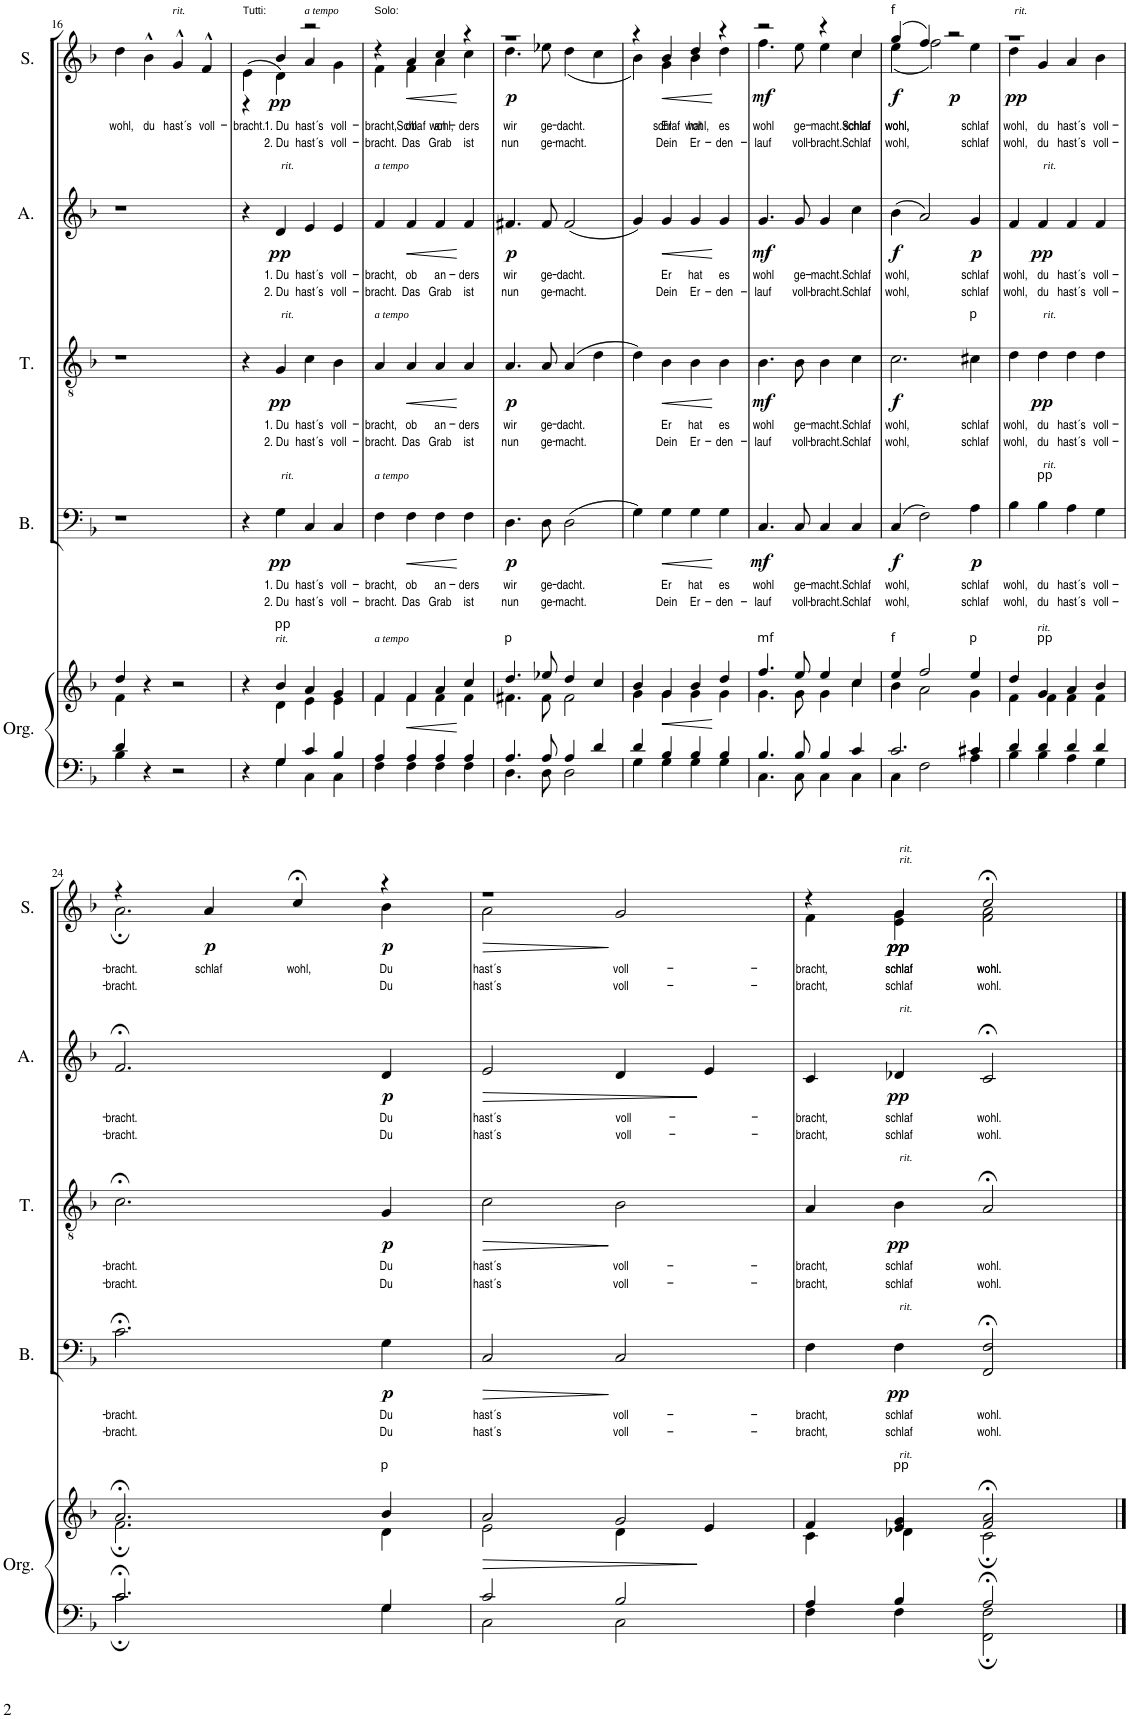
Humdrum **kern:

**kern	**kern	**dynam	**kern	**text	**text	**dynam	**kern	**text	**text	**dynam	**kern	**text	**text	**dynam	**kern	**text	**text	**dynam
*part5	*part5	*part5	*part4	*part4	*part4	*part4	*part3	*part3	*part3	*part3	*part2	*part2	*part2	*part2	*part1	*part1	*part1	*part1
*staff6	*staff5	*staff5/6	*staff4	*staff4	*staff4	*staff4	*staff3	*staff3	*staff3	*staff3	*staff2	*staff2	*staff2	*staff2	*staff1	*staff1	*staff1	*staff1
*I"Orgel	*	*	*I"Bass	*	*	*	*I"Tenor	*	*	*	*I"Alt	*	*	*	*I"Sopran	*	*	*
*I'Org.	*	*	*I'B.	*	*	*	*I'T.	*	*	*	*I'A.	*	*	*	*I'S.	*	*	*
!!LO:PB:g=z
*clefF4	*clefG2	*	*clefF4	*	*	*	*clefGv2	*	*	*	*clefG2	*	*	*	*clefG2	*	*	*
*	*	*	*	*	*	*	*Trd7c12	*	*	*	*	*	*	*	*	*	*	*
*k[b-]	*k[b-]	*	*k[b-]	*	*	*	*k[b-]	*	*	*	*k[b-]	*	*	*	*k[b-]	*	*	*
*F:	*F:	*	*F:	*	*	*	*F:	*	*	*	*F:	*	*	*	*F:	*	*	*
*M4/4	*M4/4	*	*M4/4	*	*	*	*M4/4	*	*	*	*M4/4	*	*	*	*M4/4	*	*	*
*met(c)	*met(c)	*	*met(c)	*	*	*	*met(c)	*	*	*	*met(c)	*	*	*	*met(c)	*	*	*
=16	=16	=16	=16	=16	=16	=16	=16	=16	=16	=16	=16	=16	=16	=16	=16	=16	=16	=16
*^	*^	*	*	*	*	*	*	*	*	*	*	*	*	*	*	*	*	*
!	!	!	!	!	!	!	!	!	!	!	!	!	!	!	!	!	!	!LO:LY:b	!	!
4d/	4B-\	4dd/	4f\	.	1r	.	.	.	1r	.	.	.	1r	.	.	.	4dd\	wohl,	.	.
!	!	!	!	!	!	!	!	!	!	!	!	!	!	!	!	!	!	!LO:LY:b	!	!
4r	2.ryy	4r	2.ryy	.	.	.	.	.	.	.	.	.	.	.	.	.	4b-^^\	du	.	.
!	!	!	!	!	!	!	!	!	!	!	!	!	!	!	!	!	!LO:TX:a:i:t=rit.	!	!	!
!	!	!	!	!	!	!	!	!	!	!	!	!	!	!	!	!	!	!LO:LY:b	!	!
2r	.	2r	.	.	.	.	.	.	.	.	.	.	.	.	.	.	4g^^/	hast´s	.	.
!	!	!	!	!	!	!	!	!	!	!	!	!	!	!	!	!	!	!LO:LY:b	!	!
.	.	.	.	.	.	.	.	.	.	.	.	.	.	.	.	.	4f^^/	voll-	.	.
=17	=17	=17	=17	=17	=17	=17	=17	=17	=17	=17	=17	=17	=17	=17	=17	=17	=17	=17	=17	=17
!	!	!	!	!	!	!	!	!	!	!	!	!	!	!	!	!	!LO:TX:a:t=Tutti&colon;	!	!	!
!	!	!	!	!	!	!	!	!	!	!	!	!	!	!	!	!	!	!LO:LY:b	!	!
*	*	*	*	*	*	*	*	*	*	*	*	*	*	*	*	*	*^	*	*	*
4r	4ryy	4r	4ryy	.	4r	.	.	.	4r	.	.	.	4r	.	.	.	(4e\	4r	-bracht.	.	.
!	!	!	!	!	!	!	!	!	!	!	!	!	!LO:TX:a:i:t=rit.	!	!	!	!	!	!	!	!
!	!	!	!	!	!	!	!	!	!LO:TX:a:i:t=rit.	!	!	!	!	!	!	!	!	!	!	!	!
!	!	!	!	!	!LO:TX:a:i:t=rit.	!	!	!	!	!	!	!	!	!	!	!	!	!	!	!	!
!	!	!LO:TX:a:i:t=rit.	!	!	!	!	!	!	!	!	!	!	!	!	!	!	!	!	!	!	!
!	!	!LO:TX:a:t=pp	!	!	!	!	!	!	!	!	!	!	!	!	!	!	!	!	!	!	!
!	!	!	!	!	!	!LO:LY:b	!LO:LY:b	!LO:DY:b	!	!LO:LY:b	!LO:LY:b	!LO:DY:b	!	!LO:LY:b	!LO:LY:b	!LO:DY:b	!	!	!LO:LY:b	!LO:LY:b	!LO:DY:b
4G/	4G\	4b-/	4d\	.	4G\	1. Du	2. Du	pp	4G/	1. Du	2. Du	pp	4d/	1. Du	2. Du	pp	4d\)	4b-/	1. Du	2. Du	pp
!	!	!	!	!	!	!	!	!	!	!	!	!	!	!	!	!	!LO:TX:a:i:t=a tempo	!	!	!	!
!	!	!	!	!	!	!LO:LY:b	!LO:LY:b	!	!	!LO:LY:b	!LO:LY:b	!	!	!LO:LY:b	!LO:LY:b	!	!	!	!LO:LY:b	!LO:LY:b	!
4c/	4C\	4a/	4e\	.	4C/	hast´s	hast´s	.	4c\	hast´s	hast´s	.	4e/	hast´s	hast´s	.	2r	4a/	hast´s	hast´s	.
!	!	!	!	!	!	!LO:LY:b	!LO:LY:b	!	!	!LO:LY:b	!LO:LY:b	!	!	!LO:LY:b	!LO:LY:b	!	!	!	!LO:LY:b	!LO:LY:b	!
4B-/	4C\	4g/	4e\	.	4C/	voll-	voll-	.	4B-\	voll-	voll-	.	4e/	-voll-	voll-	.	.	4g\	voll-	voll-	.
=18	=18	=18	=18	=18	=18	=18	=18	=18	=18	=18	=18	=18	=18	=18	=18	=18	=18	=18	=18	=18	=18
!	!	!	!	!	!	!	!	!	!	!	!	!	!	!	!	!	!LO:TX:a:t=Solo&colon;	!	!	!	!
!	!	!	!	!	!	!	!	!	!	!	!	!	!LO:TX:a:i:t=a tempo	!	!	!	!	!	!	!	!
!	!	!	!	!	!	!	!	!	!LO:TX:a:i:t=a tempo	!	!	!	!	!	!	!	!	!	!	!	!
!	!	!	!	!	!LO:TX:a:i:t=a tempo	!	!	!	!	!	!	!	!	!	!	!	!	!	!	!	!
!	!	!LO:TX:a:i:t=a tempo	!	!	!	!	!	!	!	!	!	!	!	!	!	!	!	!	!	!	!
!	!	!	!	!	!	!LO:LY:b	!LO:LY:b	!	!	!LO:LY:b	!LO:LY:b	!	!	!LO:LY:b	!LO:LY:b	!	!	!	!LO:LY:b	!LO:LY:b	!
4A/	4F\	4f/	4f\	.	4F\	-bracht,	-bracht.	.	4A/	-bracht,	-bracht.	.	4f/	-bracht,	-bracht.	.	4r	4f\	-bracht,	-bracht.	.
!	!	!	!	!LO:HP:b	!	!LO:LY:b	!LO:LY:b	!LO:HP:b	!	!LO:LY:b	!LO:LY:b	!LO:HP:b	!	!LO:LY:b	!LO:LY:b	!LO:HP:b	!	!	!LO:LY:b	!	!LO:HP:b
!	!	!	!	!	!	!	!	!	!	!	!	!	!	!	!	!	!	!	!LO:LY:b	!LO:LY:b	!
4A/	4F\	4f/	4f\	<	4F\	ob	Das	<	4A/	ob	Das	<	4f/	ob	Das	<	4a/	4f\	ob	Das	<
!	!	!	!	!	!	!LO:LY:b	!LO:LY:b	!	!	!LO:LY:b	!LO:LY:b	!	!	!LO:LY:b	!LO:LY:b	!	!	!	!LO:LY:b	!	!
!	!	!	!	!	!	!	!	!	!	!	!	!	!	!	!	!	!	!	!LO:LY:b	!LO:LY:b	!
4A/	4F\	4a/	4f\	.	4F\	an-	Grab	.	4A/	an-	Grab	.	4f/	an-	Grab	.	4cc/	4a\	an-	Grab	.
!	!	!	!	!	!	!LO:LY:b	!LO:LY:b	!	!	!LO:LY:b	!LO:LY:b	!	!	!LO:LY:b	!LO:LY:b	!	!	!	!LO:LY:b	!LO:LY:b	!
4A/	4F\	4cc/	4f\	[	4F\	-ders	ist	[	4A/	-ders	ist	[	4f/	-ders	ist	[	4r	4cc\	-ders	ist	[
=19	=19	=19	=19	=19	=19	=19	=19	=19	=19	=19	=19	=19	=19	=19	=19	=19	=19	=19	=19	=19	=19
!	!	!LO:TX:a:t=p	!	!	!	!	!	!	!	!	!	!	!	!	!	!	!	!	!	!	!
!	!	!	!	!	!	!LO:LY:b	!LO:LY:b	!LO:DY:b	!	!LO:LY:b	!LO:LY:b	!LO:DY:b	!	!LO:LY:b	!LO:LY:b	!LO:DY:b	!	!	!LO:LY:b	!LO:LY:b	!LO:DY:b
4.A/	4.D\	4.dd/	4.f#X\	.	4.D\	wir	nun	p	4.A/	wir	nun	p	4.f#X/	wir	nun	p	1r	4.dd\	wir	nun	p
!	!	!	!	!	!	!LO:LY:b	!LO:LY:b	!	!	!LO:LY:b	!LO:LY:b	!	!	!LO:LY:b	!LO:LY:b	!	!	!	!LO:LY:b	!LO:LY:b	!
8A/	8D\	8ee-X/	8f#\	.	8D\	ge-	ge-	.	8A/	ge-	ge-	.	8f#/	ge-	ge-	.	.	8ee-X\	ge-	ge-	.
!	!	!	!	!	!	!LO:LY:b	!LO:LY:b	!	!	!LO:LY:b	!LO:LY:b	!	!	!LO:LY:b	!LO:LY:b	!	!	!	!LO:LY:b	!LO:LY:b	!
4A/	2D\	4dd/	2f#\	.	(2D\	-dacht.	-macht.	.	(4A/	-dacht.	-macht.	.	(2f#/	-dacht.	-macht.	.	.	(4dd\	-dacht.	-macht.	.
4d/	.	4cc/	.	.	.	.	.	.	4d\	.	.	.	.	.	.	.	.	4cc\	.	.	.
=20	=20	=20	=20	=20	=20	=20	=20	=20	=20	=20	=20	=20	=20	=20	=20	=20	=20	=20	=20	=20	=20
4d/	4G\	4b-/	4g\	.	4G\)	.	.	.	4d\)	.	.	.	4g/)	.	.	.	4r	4b-\)	.	.	.
!	!	!	!	!LO:HP:b	!	!LO:LY:b	!LO:LY:b	!LO:HP:b	!	!LO:LY:b	!LO:LY:b	!LO:HP:b	!	!LO:LY:b	!LO:LY:b	!LO:HP:b	!	!	!LO:LY:b	!	!LO:HP:b
!	!	!	!	!	!	!	!	!	!	!	!	!	!	!	!	!	!	!	!LO:LY:b	!LO:LY:b	!
4B-/	4G\	4g/	4g\	<	4G\	Er	Dein	<	4B-\	Er	Dein	<	4g/	Er	Dein	<	4b-/	4g\	Er	Dein	<
!	!	!	!	!	!	!LO:LY:b	!LO:LY:b	!	!	!LO:LY:b	!LO:LY:b	!	!	!LO:LY:b	!LO:LY:b	!	!	!	!LO:LY:b	!	!
!	!	!	!	!	!	!	!	!	!	!	!	!	!	!	!	!	!	!	!LO:LY:b	!LO:LY:b	!
4B-/	4G\	4b-/	4g\	.	4G\	hat	Er-	.	4B-\	hat	Er-	.	4g/	hat	Er-	.	4dd/	4b-\	hat	Er-	.
!	!	!	!	!	!	!LO:LY:b	!LO:LY:b	!	!	!LO:LY:b	!LO:LY:b	!	!	!LO:LY:b	!LO:LY:b	!	!	!	!LO:LY:b	!LO:LY:b	!
4B-/	4G\	4dd/	4g\	[	4G\	es	-den-	[	4B-\	es	-den-	[	4g/	es	-den-	[	4r	4dd\	es	-den-	[
=21	=21	=21	=21	=21	=21	=21	=21	=21	=21	=21	=21	=21	=21	=21	=21	=21	=21	=21	=21	=21	=21
!	!	!LO:TX:a:t=mf	!	!	!	!	!	!	!	!	!	!	!	!	!	!	!	!	!	!	!
!	!	!	!	!	!	!LO:LY:b	!LO:LY:b	!LO:DY:b	!	!LO:LY:b	!LO:LY:b	!LO:DY:b	!	!LO:LY:b	!LO:LY:b	!LO:DY:b	!	!	!LO:LY:b	!LO:LY:b	!LO:DY:b
4.B-/	4.C\	4.ff/	4.g\	.	4.C/	wohl	-lauf	mf	4.B-\	wohl	-lauf	mf	4.g/	wohl	-lauf	mf	2r	4.ff\	wohl	-lauf	mf
!	!	!	!	!	!	!LO:LY:b	!LO:LY:b	!	!	!LO:LY:b	!LO:LY:b	!	!	!LO:LY:b	!LO:LY:b	!	!	!	!LO:LY:b	!LO:LY:b	!
8B-/	8C\	8ee/	8g\	.	8C/	ge-	voll-	.	8B-\	ge-	voll-	.	8g/	ge-	voll-	.	.	8ee\	ge-	voll-	.
!	!	!	!	!	!	!LO:LY:b	!LO:LY:b	!	!	!LO:LY:b	!LO:LY:b	!	!	!LO:LY:b	!LO:LY:b	!	!	!	!LO:LY:b	!LO:LY:b	!
4B-/	4C\	4ee/	4g\	.	4C/	-macht.	-bracht.	.	4B-\	-macht.	-bracht.	.	4g/	-macht.	-bracht.	.	4r	4ee\	-macht.	-bracht.	.
!	!	!	!	!	!	!LO:LY:b	!LO:LY:b	!	!	!LO:LY:b	!LO:LY:b	!	!	!LO:LY:b	!LO:LY:b	!	!	!	!LO:LY:b	!	!
!	!	!	!	!	!	!	!	!	!	!	!	!	!	!	!	!	!	!	!LO:LY:b	!LO:LY:b	!
4c/	4C\	4cc/	4cc\	.	4C/	Schlaf	Schlaf	.	4c\	Schlaf	Schlaf	.	4cc\	Schlaf	Schlaf	.	4cc/	4cc\	Schlaf	Schlaf	.
=22	=22	=22	=22	=22	=22	=22	=22	=22	=22	=22	=22	=22	=22	=22	=22	=22	=22	=22	=22	=22	=22
!	!	!	!	!	!	!	!	!	!	!	!	!	!	!	!	!	!LO:TX:a:t=f	!	!	!	!
!	!	!LO:TX:a:t=f	!	!	!	!	!	!	!	!	!	!	!	!	!	!	!	!	!	!	!
!	!	!	!	!	!	!LO:LY:b	!LO:LY:b	!	!	!LO:LY:b	!LO:LY:b	!	!	!LO:LY:b	!LO:LY:b	!	!	!	!LO:LY:b	!	!
!	!	!	!	!	!	!	!	!LO:DY:b	!	!	!	!LO:DY:b	!	!	!	!LO:DY:b	!	!	!LO:LY:b	!LO:LY:b	!LO:DY:b
2.c/	4C\	4ee/	4b-\	.	(4C/	wohl,	wohl,	f	2.c\	wohl,	wohl,	f	(4b-\	wohl,	wohl,	f	(4gg/	(4ee\	wohl,	wohl,	f
.	2F\	2ff/	2a\	.	2F\)	.	.	.	.	.	.	.	2a/)	.	.	.	4ff/)	2ff\)	.	.	.
!	!	!	!	!	!	!	!	!	!	!	!	!	!	!	!	!	!	!	!	!	!LO:DY:b
.	.	.	.	.	.	.	.	.	.	.	.	.	.	.	.	.	2r	.	.	.	p
!	!	!	!	!	!	!	!	!	!LO:TX:a:t=p	!	!	!	!	!	!	!	!	!	!	!	!
!	!	!LO:TX:a:t=p	!	!	!	!	!	!	!	!	!	!	!	!	!	!	!	!	!	!	!
!	!	!	!	!	!	!LO:LY:b	!LO:LY:b	!LO:DY:b	!	!LO:LY:b	!LO:LY:b	!	!	!LO:LY:b	!LO:LY:b	!LO:DY:b	!	!	!LO:LY:b	!LO:LY:b	!
4c#X/	4A\	4ee/	4g\	.	4A\	schlaf	schlaf	p	4c#X\	schlaf	schlaf	.	4g/	schlaf	schlaf	p	.	4ee\	schlaf	schlaf	.
=23	=23	=23	=23	=23	=23	=23	=23	=23	=23	=23	=23	=23	=23	=23	=23	=23	=23	=23	=23	=23	=23
!	!	!	!	!	!	!	!	!	!	!	!	!	!	!	!	!	!LO:TX:a:i:t=rit.	!	!	!	!
!	!	!	!	!	!	!LO:LY:b	!LO:LY:b	!	!	!LO:LY:b	!LO:LY:b	!	!	!LO:LY:b	!LO:LY:b	!	!	!	!LO:LY:b	!LO:LY:b	!LO:DY:b
4d/	4B-\	4dd/	4f\	.	4B-\	wohl,	wohl,	.	4d\	wohl,	wohl,	.	4f/	wohl,	wohl,	.	1r	4dd\	wohl,	wohl,	pp
!	!	!	!	!	!	!	!	!	!	!	!	!	!LO:TX:a:i:t=rit.	!	!	!	!	!	!	!	!
!	!	!	!	!	!	!	!	!	!LO:TX:a:i:t=rit.	!	!	!	!	!	!	!	!	!	!	!	!
!	!	!	!	!	!LO:TX:a:t=pp	!	!	!	!	!	!	!	!	!	!	!	!	!	!	!	!
!	!	!	!	!	!LO:TX:a:i:t=rit.	!	!	!	!	!	!	!	!	!	!	!	!	!	!	!	!
!	!	!LO:TX:a:t=pp	!	!	!	!	!	!	!	!	!	!	!	!	!	!	!	!	!	!	!
!	!	!LO:TX:a:i:t=rit.	!	!	!	!	!	!	!	!	!	!	!	!	!	!	!	!	!	!	!
!	!	!	!	!	!	!LO:LY:b	!LO:LY:b	!	!	!LO:LY:b	!LO:LY:b	!LO:DY:b	!	!LO:LY:b	!LO:LY:b	!LO:DY:b	!	!	!LO:LY:b	!LO:LY:b	!
4d/	4B-\	4g/	4f\	.	4B-\	du	du	.	4d\	du	du	pp	4f/	du	du	pp	.	4g/	du	du	.
!	!	!	!	!	!	!LO:LY:b	!LO:LY:b	!	!	!LO:LY:b	!LO:LY:b	!	!	!LO:LY:b	!LO:LY:b	!	!	!	!LO:LY:b	!LO:LY:b	!
4d/	4A\	4a/	4f\	.	4A\	hast´s	hast´s	.	4d\	hast´s	hast´s	.	4f/	hast´s	hast´s	.	.	4a/	hast´s	hast´s	.
!	!	!	!	!	!	!LO:LY:b	!LO:LY:b	!	!	!LO:LY:b	!LO:LY:b	!	!	!LO:LY:b	!LO:LY:b	!	!	!	!LO:LY:b	!LO:LY:b	!
4d/	4G\	4b-/	4f\	.	4G\	voll-	voll-	.	4d\	voll-	voll-	.	4f/	voll-	voll-	.	.	4b-\	voll-	voll-	.
!!LO:LB:g=z	!!
=24	=24	=24	=24	=24	=24	=24	=24	=24	=24	=24	=24	=24	=24	=24	=24	=24	=24	=24	=24	=24	=24
!	!	!	!	!	!	!LO:LY:b	!LO:LY:b	!	!	!LO:LY:b	!LO:LY:b	!	!	!LO:LY:b	!LO:LY:b	!	!	!	!LO:LY:b	!LO:LY:b	!
2.c;</	2.c;\	2.a;</	2.f;\	.	2.c;<\	-bracht.	-bracht.	.	2.c;<\	-bracht.	-bracht.	.	2.f;</	-bracht.	-bracht.	.	4r	2.a;\	-bracht.	-bracht.	.
!	!	!	!	!	!	!	!	!	!	!	!	!	!	!	!	!	!	!	!LO:LY:b	!	!LO:DY:b
.	.	.	.	.	.	.	.	.	.	.	.	.	.	.	.	.	4a/	.	schlaf	.	p
!	!	!	!	!	!	!	!	!	!	!	!	!	!	!	!	!	!	!	!LO:LY:b	!	!
.	.	.	.	.	.	.	.	.	.	.	.	.	.	.	.	.	4cc;</	.	wohl,	.	.
!	!	!LO:TX:a:t=p	!	!	!	!	!	!	!	!	!	!	!	!	!	!	!	!	!	!	!
!	!	!	!	!	!	!LO:LY:b	!LO:LY:b	!LO:DY:b	!	!LO:LY:b	!LO:LY:b	!LO:DY:b	!	!LO:LY:b	!LO:LY:b	!LO:DY:b	!	!	!LO:LY:b	!LO:LY:b	!LO:DY:b
4G/	4G\	4b-/	4d\	.	4G\	Du	Du	p	4G/	Du	Du	p	4d/	Du	Du	p	4r	4b-\	Du	Du	p
=25	=25	=25	=25	=25	=25	=25	=25	=25	=25	=25	=25	=25	=25	=25	=25	=25	=25	=25	=25	=25	=25
!	!	!	!	!LO:HP:b	!	!LO:LY:b	!LO:LY:b	!LO:HP:b	!	!LO:LY:b	!LO:LY:b	!LO:HP:b	!	!LO:LY:b	!LO:LY:b	!LO:HP:b	!	!	!LO:LY:b	!LO:LY:b	!LO:HP:b
2c/	2C\	2a/	2e\	>	2C/	hast´s	hast´s	>	2c\	hast´s	hast´s	>	2e/	hast´s	hast´s	>	1r	2a\	hast´s	hast´s	>
!	!	!	!	!	!	!LO:LY:b	!LO:LY:b	!	!	!LO:LY:b	!LO:LY:b	!	!	!LO:LY:b	!LO:LY:b	!	!	!	!LO:LY:b	!LO:LY:b	!
2B-/	2C\	2g/	4d\	.	2C/	voll-	voll-	]	2B-\	voll-	voll-	]	4d/	voll-	voll-	.	.	2g/	voll-	voll-	]
.	.	.	4e/	]	.	.	.	.	.	.	.	.	4e/	.	.	]	.	.	.	.	.
=26	=26	=26	=26	=26	=26	=26	=26	=26	=26	=26	=26	=26	=26	=26	=26	=26	=26	=26	=26	=26	=26
!	!	!	!	!	!	!LO:LY:b	!LO:LY:b	!	!	!LO:LY:b	!LO:LY:b	!	!	!LO:LY:b	!LO:LY:b	!	!	!	!LO:LY:b	!LO:LY:b	!
4A/	4F\	4f/	4c\	.	4F\	-bracht,	-bracht,	.	4A/	-bracht,	-bracht,	.	4c/	-bracht,	-bracht,	.	4r	4f\	-bracht,	-bracht,	.
!	!	!	!	!	!	!	!	!	!	!	!	!	!	!	!	!	!LO:TX:a:i:t=rit.	!	!	!	!
!	!	!	!	!	!	!	!	!	!	!	!	!	!	!	!	!	!LO:TX:a:i:t=rit.	!	!	!	!
!	!	!	!	!	!	!	!	!	!	!	!	!	!LO:TX:a:i:t=rit.	!	!	!	!	!	!	!	!
!	!	!	!	!	!	!	!	!	!LO:TX:a:i:t=rit.	!	!	!	!	!	!	!	!	!	!	!	!
!	!	!	!	!	!LO:TX:a:i:t=rit.	!	!	!	!	!	!	!	!	!	!	!	!	!	!	!	!
!	!	!LO:TX:a:t=pp	!	!	!	!	!	!	!	!	!	!	!	!	!	!	!	!	!	!	!
!	!	!LO:TX:a:i:t=rit.	!	!	!	!	!	!	!	!	!	!	!	!	!	!	!	!	!	!	!
!	!	!	!	!	!	!LO:LY:b	!LO:LY:b	!	!	!LO:LY:b	!LO:LY:b	!	!	!LO:LY:b	!LO:LY:b	!	!	!	!LO:LY:b	!	!
!	!	!	!	!	!	!	!	!LO:DY:b	!	!	!	!LO:DY:b	!	!	!	!LO:DY:b	!	!	!LO:LY:b	!LO:LY:b	!LO:DY:b
!	!	!	!	!	!	!	!	!	!	!	!	!	!	!	!	!	!	!	!	!	!LO:DY:n=1:b
4B-/	4F\	4e/ 4g/	4d-X\	.	4F\	schlaf	schlaf	pp	4B-\	schlaf	schlaf	pp	4d-X/	schlaf	schlaf	pp	4g/	4e\ 4g\	schlaf	schlaf	pp pp
!	!	!	!	!	!	!LO:LY:b	!LO:LY:b	!	!	!LO:LY:b	!LO:LY:b	!	!	!LO:LY:b	!LO:LY:b	!	!	!	!LO:LY:b	!	!
!	!	!	!	!	!	!	!	!	!	!	!	!	!	!	!	!	!	!	!LO:LY:b	!LO:LY:b	!
2A;</	2FF\; 2F\;	2f/;< 2a/;<	2c;\	.	2FF/;< 2F/;<	wohl.	wohl.	.	2A;</	wohl.	wohl.	.	2c;</	wohl.	wohl.	.	2cc;</	2f\ 2a\	wohl.	wohl.	.
*v	*v	*	*	*	*	*	*	*	*	*	*	*	*	*	*	*	*v	*v	*	*	*
*	*v	*v	*	*	*	*	*	*	*	*	*	*	*	*	*	*	*	*	*
==	==	==	==	==	==	==	==	==	==	==	==	==	==	==	==	==	==	==
*-	*-	*-	*-	*-	*-	*-	*-	*-	*-	*-	*-	*-	*-	*-	*-	*-	*-	*-
